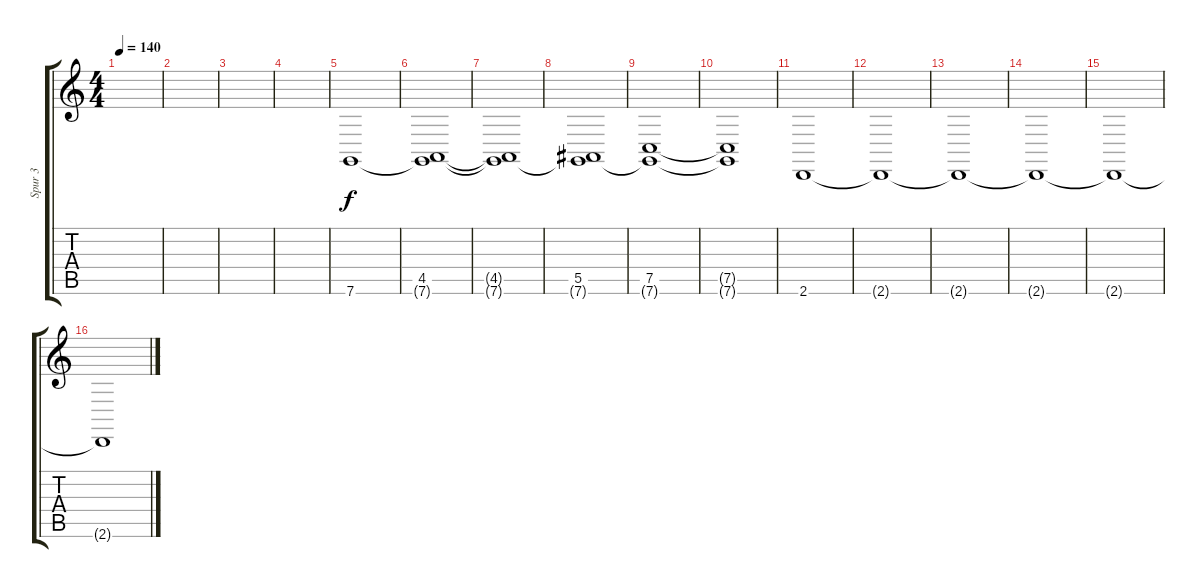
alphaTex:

\track ("Spur 3" "Spur 3") {instrument lead7fifths}
\staff {score tabs}
\tuning (E4 B3 G3 D3 F2 C2) {hide}
\ts (4 4)
\tempo 140
\clef g2
\ks c
|
|
|
|
7.6.1 |
(4.5 7.6{t}).1 |
(4.5{t} 7.6{t}).1 |
(5.5 7.6{t}).1 |
(7.5 7.6{t}).1 |
(7.5{t} 7.6{t}).1 |
2.6.1 |
2.6{t}.1 |
2.6{t}.1 |
2.6{t}.1 |
2.6{t}.1 |
2.6{t}.1
